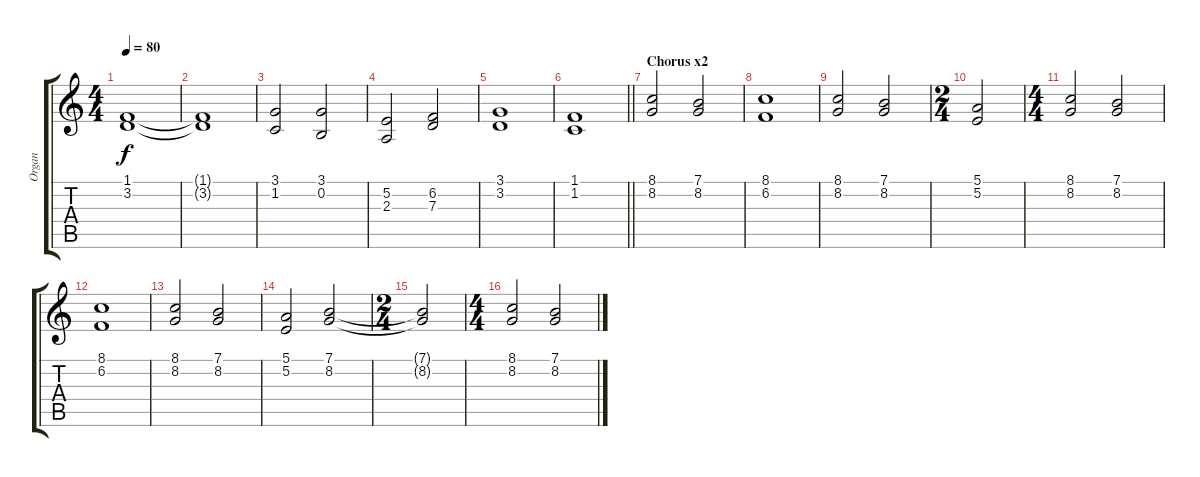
\track ("Organ" "Organ") {instrument percussiveorgan}
\staff {score tabs}
\tuning (E4 B3 G3 D3 A2 E2) {hide}
\ts (4 4)
\tempo 80
\clef g2
\ks c
(1.1 3.2).1{dy f} |
(1.1{t} 3.2{t}).1 |
(3.1 1.2).2 (3.1 0.2).2 |
(5.2 2.3).2 (6.2 7.3).2 |
(3.1 3.2).1 |
\barLineRight lightlight
(1.1 1.2).1 |
\section ("" "Chorus x2")
(8.1 8.2).2 (7.1 8.2).2 |
(8.1 6.2).1 |
(8.1 8.2).2 (7.1 8.2).2 |
\ts (2 4)
(5.1 5.2).2 |
\ts (4 4)
(8.1 8.2).2 (7.1 8.2).2 |
(8.1 6.2).1 |
(8.1 8.2).2 (7.1 8.2).2 |
(5.1 5.2).2 (7.1 8.2).2 |
\ts (2 4)
(7.1{t} 8.2{t}).2 |
\ts (4 4)
(8.1 8.2).2 (7.1 8.2).2
